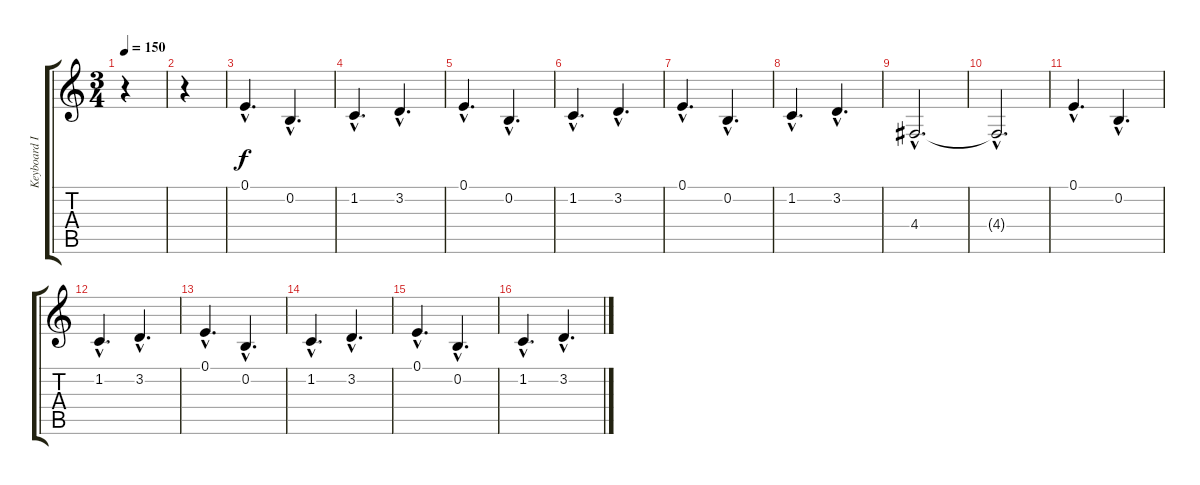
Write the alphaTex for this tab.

\track ("Keyboard II" "Keyboard I") {instrument stringensemble1}
\staff {score tabs}
\tuning (E4 B3 G3 D3 A2 E2) {hide}
\ts (3 4)
\tempo 150
\clef g2
\ks c
r.4{dy f instrument stringensemble1} |
r.4 |
0.1{hac}.4{d} 0.2{hac}.4{d} |
1.2{hac}.4{d} 3.2{hac}.4{d} |
0.1{hac}.4{d} 0.2{hac}.4{d} |
1.2{hac}.4{d} 3.2{hac}.4{d} |
0.1{hac}.4{d} 0.2{hac}.4{d} |
1.2{hac}.4{d} 3.2{hac}.4{d} |
4.4{hac}.2{d} |
4.4{hac t}.2{d} |
0.1{hac}.4{d} 0.2{hac}.4{d} |
1.2{hac}.4{d} 3.2{hac}.4{d} |
0.1{hac}.4{d} 0.2{hac}.4{d} |
1.2{hac}.4{d} 3.2{hac}.4{d} |
0.1{hac}.4{d} 0.2{hac}.4{d} |
1.2{hac}.4{d} 3.2{hac}.4{d}
